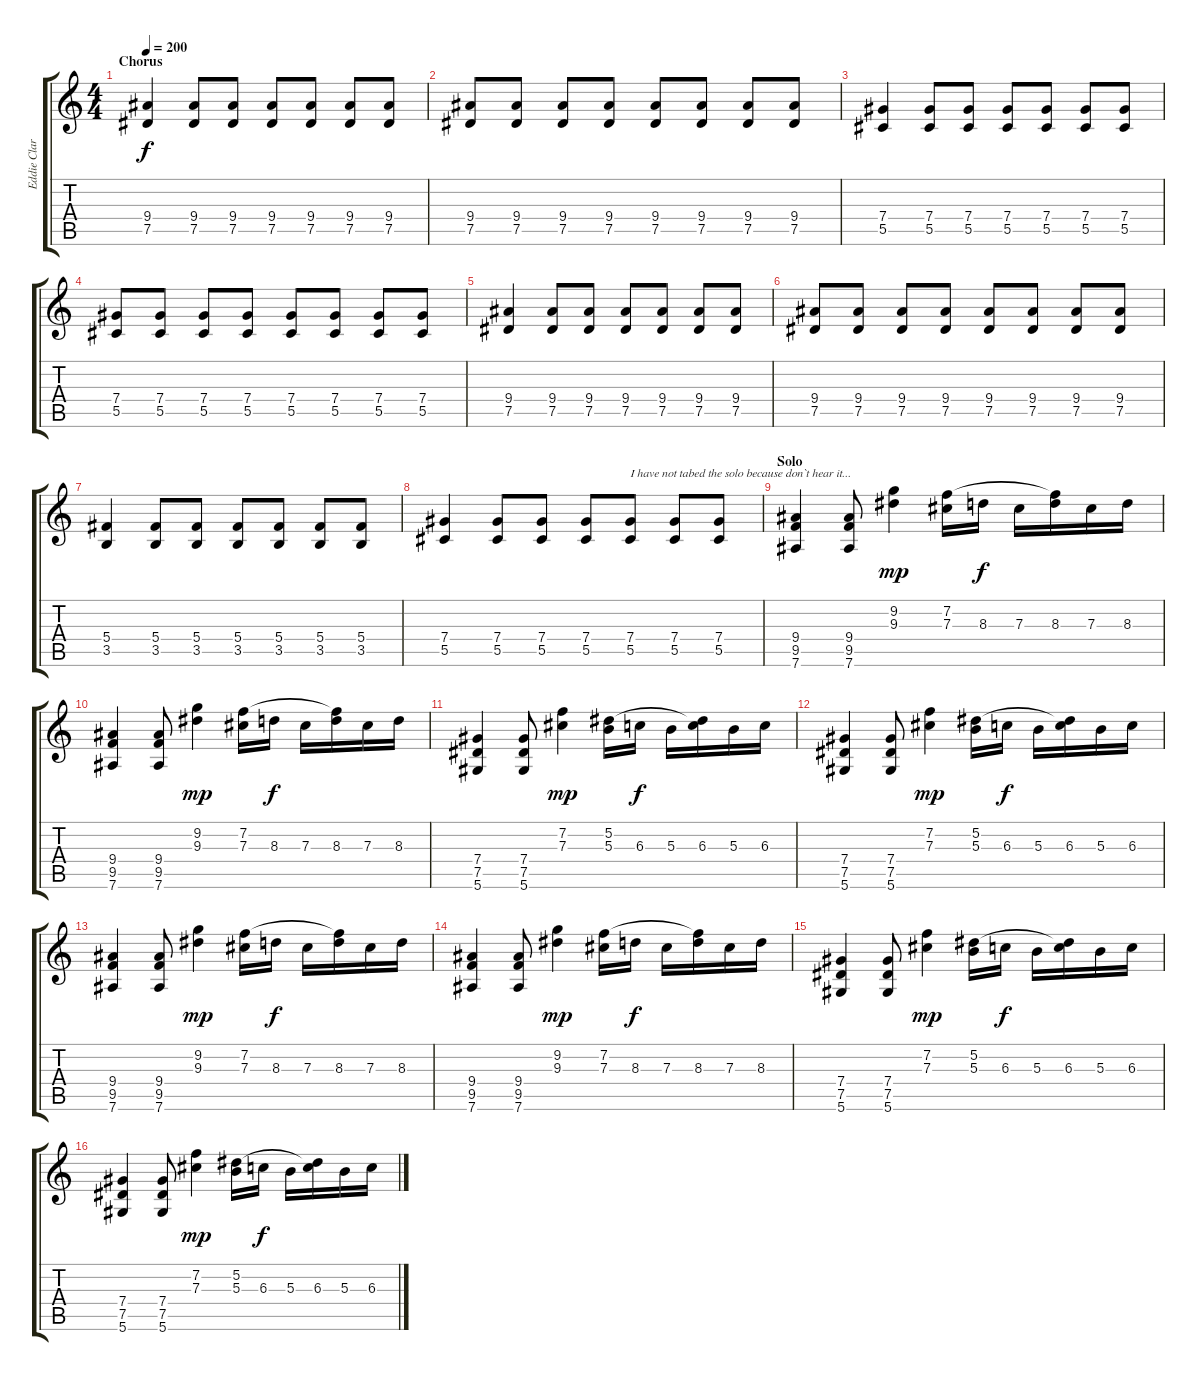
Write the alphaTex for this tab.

\track ("Eddie Clarke" "Eddie Clar") {instrument distortionguitar}
\staff {score tabs}
\tuning (Eb4 Bb3 Gb3 Db3 Ab2 Eb2) {hide}
\ts (4 4)
\section ("" "Chorus")
\tempo 200
\clef g2
\ks c
(9.4 7.5).4{dy f} (9.4 7.5).8 (9.4 7.5).8 (9.4 7.5).8 (9.4 7.5).8 (9.4 7.5).8 (9.4 7.5).8 |
(9.4 7.5).8 (9.4 7.5).8 (9.4 7.5).8 (9.4 7.5).8 (9.4 7.5).8 (9.4 7.5).8 (9.4 7.5).8 (9.4 7.5).8 |
(7.4 5.5).4 (7.4 5.5).8 (7.4 5.5).8 (7.4 5.5).8 (7.4 5.5).8 (7.4 5.5).8 (7.4 5.5).8 |
(7.4 5.5).8 (7.4 5.5).8 (7.4 5.5).8 (7.4 5.5).8 (7.4 5.5).8 (7.4 5.5).8 (7.4 5.5).8 (7.4 5.5).8 |
(9.4 7.5).4 (9.4 7.5).8 (9.4 7.5).8 (9.4 7.5).8 (9.4 7.5).8 (9.4 7.5).8 (9.4 7.5).8 |
(9.4 7.5).8 (9.4 7.5).8 (9.4 7.5).8 (9.4 7.5).8 (9.4 7.5).8 (9.4 7.5).8 (9.4 7.5).8 (9.4 7.5).8 |
(5.4 3.5).4 (5.4 3.5).8 (5.4 3.5).8 (5.4 3.5).8 (5.4 3.5).8 (5.4 3.5).8 (5.4 3.5).8 |
(7.4 5.5).4 (7.4 5.5).8 (7.4 5.5).8 (7.4 5.5).8 (7.4 5.5).8{txt "I have not tabed the solo because don`t hear it..."} (7.4 5.5).8 (7.4 5.5).8 |
\section ("" "Solo")
(9.4 9.5 7.6).4 (9.4 9.5 7.6).8 (9.2 9.3).4{dy mp} (7.2 7.3).16 8.3.16{dy f} 7.3.16 (7.2{t} 8.3).16 7.3.16 8.3.16 |
(9.4 9.5 7.6).4 (9.4 9.5 7.6).8 (9.2 9.3).4{dy mp} (7.2 7.3).16 8.3.16{dy f} 7.3.16 (7.2{t} 8.3).16 7.3.16 8.3.16 |
(7.4 7.5 5.6).4 (7.4 7.5 5.6).8 (7.2 7.3).4{dy mp} (5.2 5.3).16 6.3.16{dy f} 5.3.16 (5.2{t} 6.3).16 5.3.16 6.3.16 |
(7.4 7.5 5.6).4 (7.4 7.5 5.6).8 (7.2 7.3).4{dy mp} (5.2 5.3).16 6.3.16{dy f} 5.3.16 (5.2{t} 6.3).16 5.3.16 6.3.16 |
(9.4 9.5 7.6).4 (9.4 9.5 7.6).8 (9.2 9.3).4{dy mp} (7.2 7.3).16 8.3.16{dy f} 7.3.16 (7.2{t} 8.3).16 7.3.16 8.3.16 |
(9.4 9.5 7.6).4 (9.4 9.5 7.6).8 (9.2 9.3).4{dy mp} (7.2 7.3).16 8.3.16{dy f} 7.3.16 (7.2{t} 8.3).16 7.3.16 8.3.16 |
(7.4 7.5 5.6).4 (7.4 7.5 5.6).8 (7.2 7.3).4{dy mp} (5.2 5.3).16 6.3.16{dy f} 5.3.16 (5.2{t} 6.3).16 5.3.16 6.3.16 |
(7.4 7.5 5.6).4 (7.4 7.5 5.6).8 (7.2 7.3).4{dy mp} (5.2 5.3).16 6.3.16{dy f} 5.3.16 (5.2{t} 6.3).16 5.3.16 6.3.16
